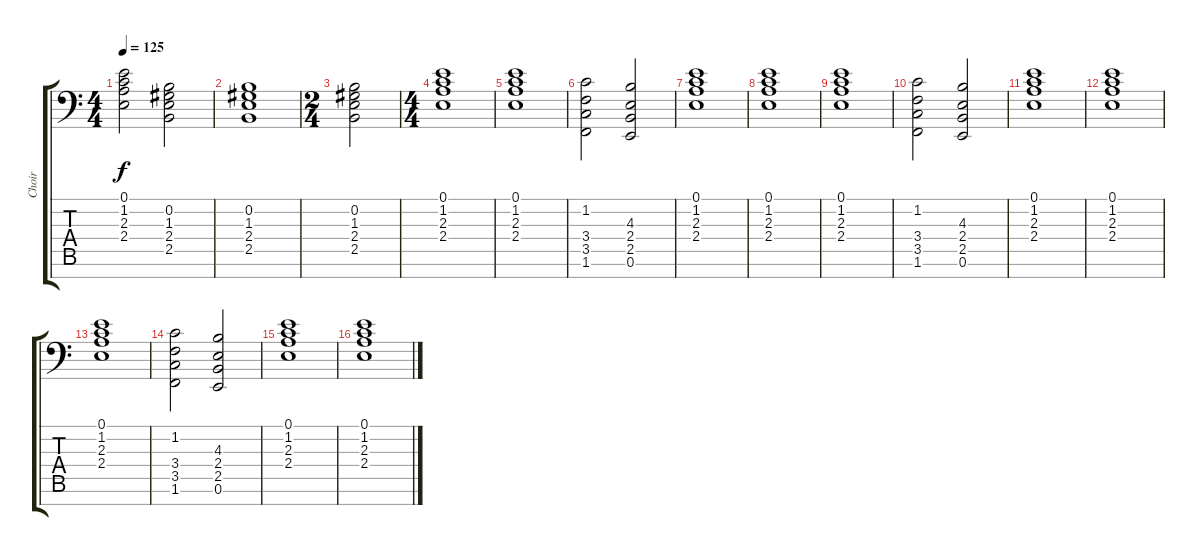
\track ("Choir" "Choir") {instrument choiraahs}
\staff {score tabs}
\tuning (E4 B3 G3 D3 A2 E2 C-1) {hide}
\ts (4 4)
\tempo 125
\clef f4
\ks c
(0.1 1.2 2.3 2.4).2{dy f} (0.2 1.3 2.4 2.5).2 |
(0.2 1.3 2.4 2.5).1 |
\ts (2 4)
(0.2 1.3 2.4 2.5).2 |
\ts (4 4)
(0.1 1.2 2.3 2.4).1 |
(0.1 1.2 2.3 2.4).1 |
(1.2 3.4 3.5 1.6).2 (4.3 2.4 2.5 0.6).2 |
(0.1 1.2 2.3 2.4).1 |
(0.1 1.2 2.3 2.4).1 |
(0.1 1.2 2.3 2.4).1 |
(1.2 3.4 3.5 1.6).2 (4.3 2.4 2.5 0.6).2 |
(0.1 1.2 2.3 2.4).1 |
(0.1 1.2 2.3 2.4).1 |
(0.1 1.2 2.3 2.4).1 |
(1.2 3.4 3.5 1.6).2 (4.3 2.4 2.5 0.6).2 |
(0.1 1.2 2.3 2.4).1 |
(0.1 1.2 2.3 2.4).1
